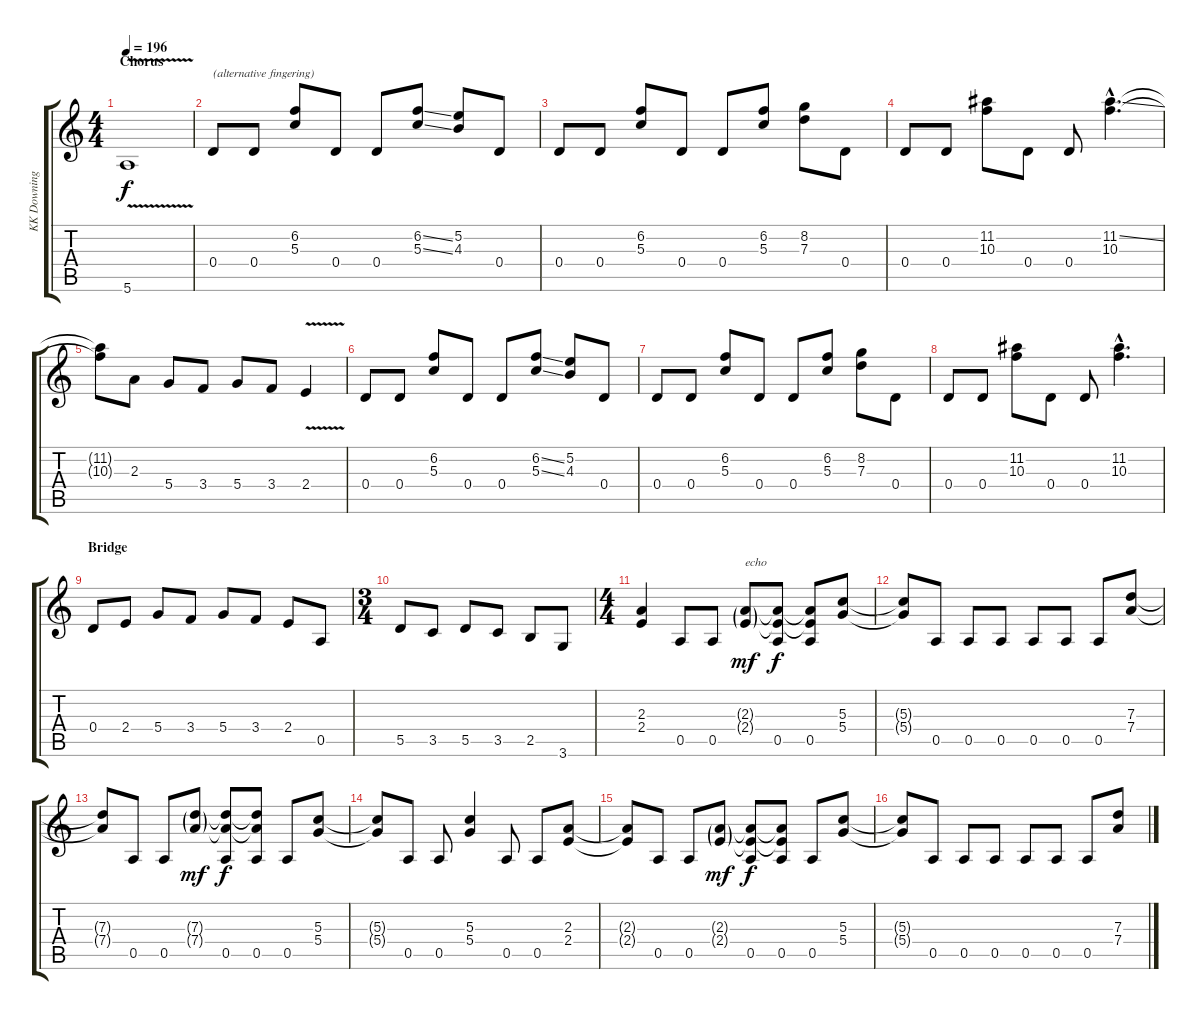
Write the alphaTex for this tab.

\track ("KK Downing" "KK Downing") {instrument distortionguitar}
\staff {score tabs}
\tuning (E4 B3 G3 D3 A2 E2) {hide}
\ts (4 4)
\section ("" "Chorus")
\tempo 196
\clef g2
\ks c
5.6{v}.1{dy f} |
0.4.8{txt "(alternative fingering)"} 0.4.8 (6.2 5.3).8 0.4.8 0.4.8 (6.2{ss} 5.3{ss}).8 (5.2 4.3).8 0.4.8 |
0.4.8 0.4.8 (6.2 5.3).8 0.4.8 0.4.8 (6.2 5.3).8 (8.2 7.3).8 0.4.8 |
0.4.8 0.4.8 (11.2 10.3).8 0.4.8 0.4.8 (11.2{ss hac} 10.3{hac}).4{d} |
(11.2{t} 10.3{t}).8 2.3.8 5.4.8 3.4.8 5.4.8 3.4.8 2.4{v}.4 |
0.4.8 0.4.8 (6.2 5.3).8 0.4.8 0.4.8 (6.2{ss} 5.3{ss}).8 (5.2 4.3).8 0.4.8 |
0.4.8 0.4.8 (6.2 5.3).8 0.4.8 0.4.8 (6.2 5.3).8 (8.2 7.3).8 0.4.8 |
0.4.8 0.4.8 (11.2 10.3).8 0.4.8 0.4.8 (11.2{hac} 10.3{hac}).4{d} |
\section ("" "Bridge")
0.4.8 2.4.8 5.4.8 3.4.8 5.4.8 3.4.8 2.4.8 0.5.8 |
\ts (3 4)
5.5.8 3.5.8 5.5.8 3.5.8 2.5.8 3.6.8 |
\ts (4 4)
(2.3 2.4).4 0.5.8 0.5.8 (2.3{g} 2.4{g}).8{txt "echo" dy mf} (2.3{t} 2.4{t} 0.5).8{dy f} (2.3{t} 2.4{t} 0.5).8 (5.3 5.4).8 |
(5.3{t} 5.4{t}).8 0.5.8 0.5.8 0.5.8 0.5.8 0.5.8 0.5.8 (7.3 7.4).8 |
(7.3{t} 7.4{t}).8 0.5.8 0.5.8 (7.3{g} 7.4{g}).8{dy mf} (7.3{t} 7.4{t} 0.5).8{dy f} (7.3{t} 7.4{t} 0.5).8 0.5.8 (5.3 5.4).8 |
(5.3{t} 5.4{t}).8 0.5.8 0.5.8 (5.3 5.4).4 0.5.8 0.5.8 (2.3 2.4).8 |
(2.3{t} 2.4{t}).8 0.5.8 0.5.8 (2.3{g} 2.4{g}).8{dy mf} (2.3{t} 2.4{t} 0.5).8{dy f} (2.3{t} 2.4{t} 0.5).8 0.5.8 (5.3 5.4).8 |
(5.3{t} 5.4{t}).8 0.5.8 0.5.8 0.5.8 0.5.8 0.5.8 0.5.8 (7.3 7.4).8
